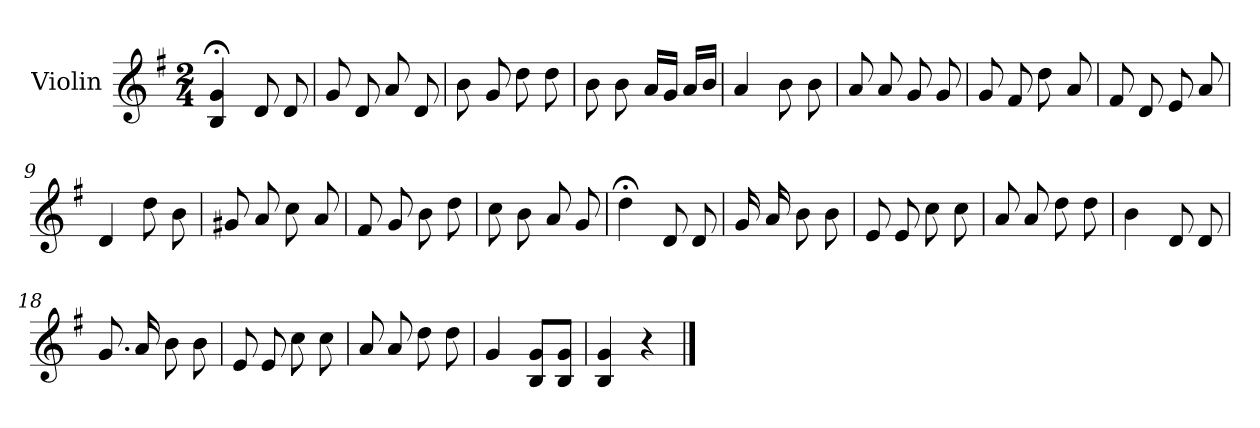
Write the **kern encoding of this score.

**kern
*part1
*staff1
*I"Violin
*I'Vln.
*clefG2
*k[f#]
*M2/4
=1
4B;</ 4g;</
8d/
8d/
=2
8g/
8d/
8a/
8d/
=3
8b\
8g/
8dd\
8dd\
=4
8b\
8b\
16a/LL
16g/JJ
16a/LL
16b/JJ
=5
4a/
8b\
8b\
=6
8a/
8a/
8g/
8g/
=7
8g/
8f#/
8dd\
8a/
!!LO:LB:g=z
=8
8f#/
8d/
8e/
8a/
=9
4d/
8dd\
8b\
=10
8g#X/
8a/
8cc\
8a/
=11
8f#/
8g/
8b\
8dd\
=12
8cc\
8b\
8a/
8g/
=13
4dd;<\
8d/
8d/
=14
16g/
16a/
8b\
8b\
!!LO:LB:g=z
=15
8e/
8e/
8cc\
8cc\
=16
8a/
8a/
8dd\
8dd\
=17
4b\
8d/
8d/
=18
8.g/
16a/
8b\
8b\
=19
8e/
8e/
8cc\
8cc\
=20
8a/
8a/
8dd\
8dd\
=21
4g/
8B/ 8g/L
8B/ 8g/J
=22
4B/ 4g/
4r
==
*-
